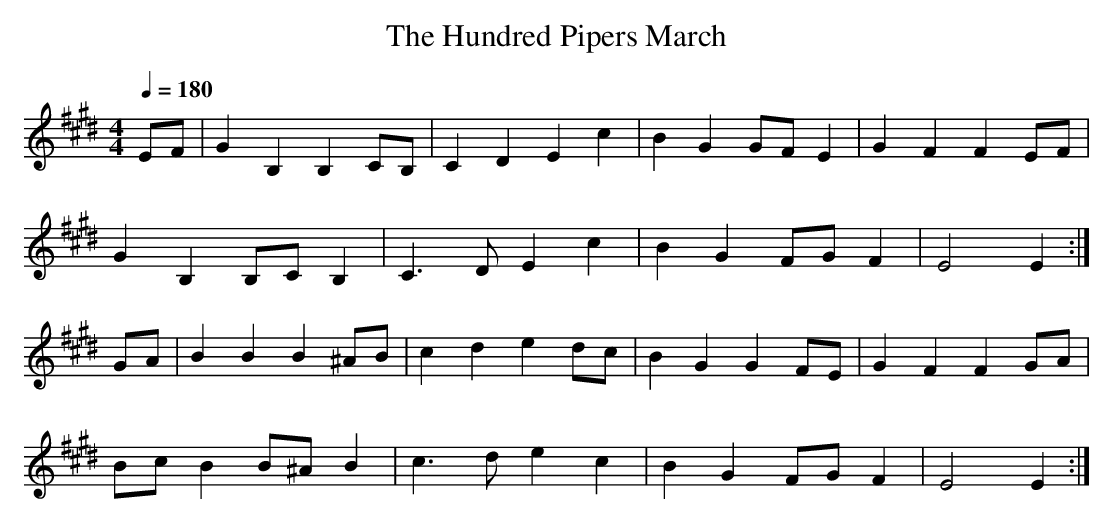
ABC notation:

X:1
T:Hundred Pipers March, The
M:4/4
L:1/8
K:Emaj
Q:1/4=180
EF | G2 B,2 B,2 CB, | C2 D2 E2 c2 | B2 G2 GF E2 |\
G2 F2 F2 EF |
G2 B,2 B,C B,2 | C3 D E2 c2 | B2 G2 FG F2 | E4 E2 :|
GA | B2 B2 B2 ^AB | c2 d2 e2 dc | B2 G2 G2 FE |\
G2 F2 F2 GA |
Bc B2 B^A B2 | c3 d e2 c2 | B2 G2 FG F2 | E4 E2 :|
